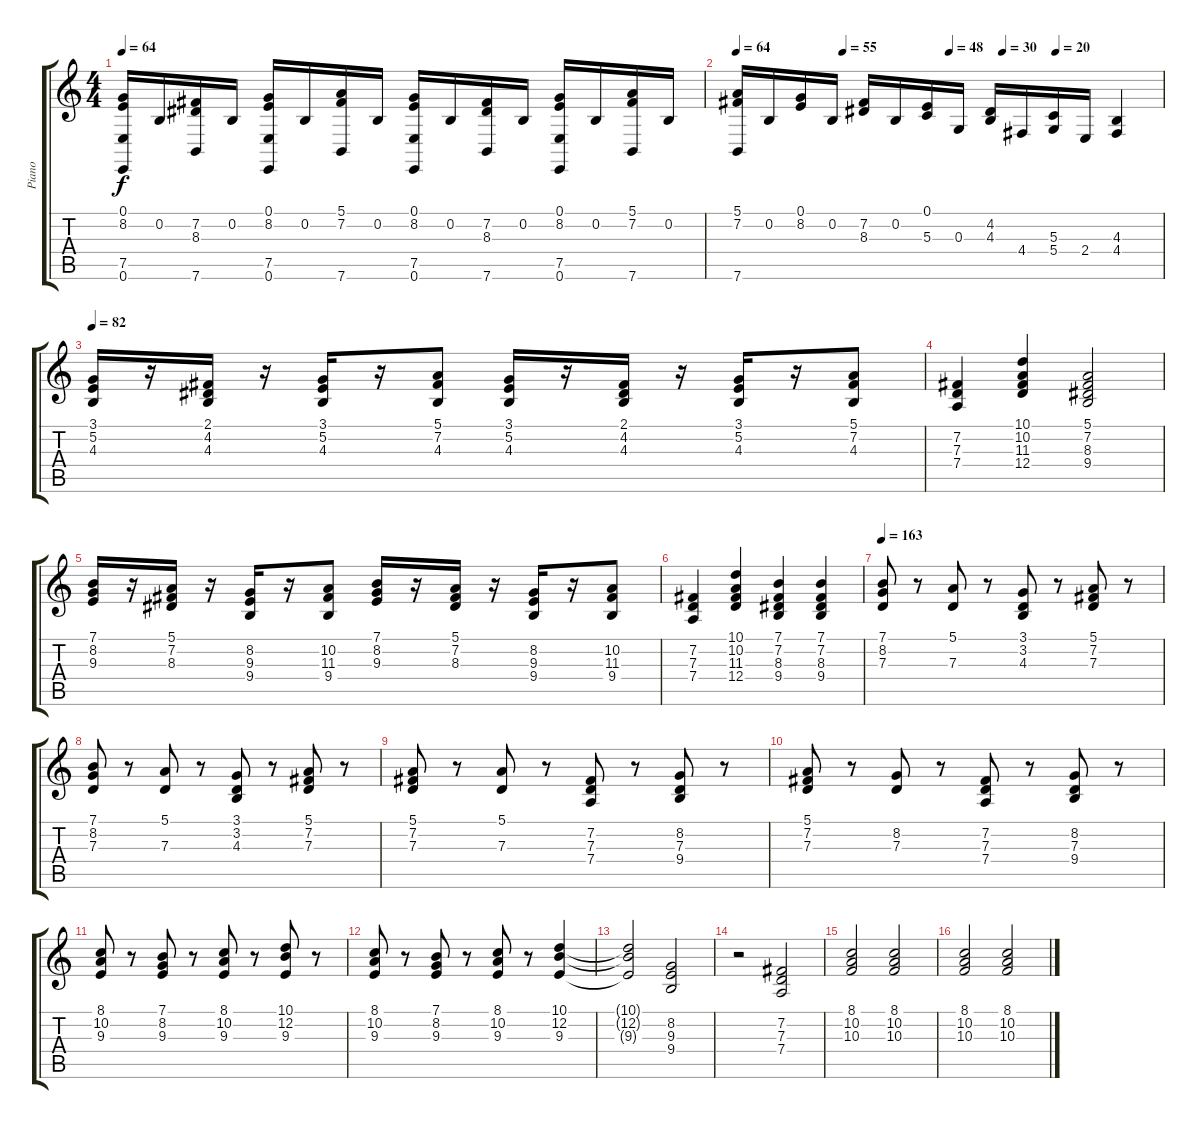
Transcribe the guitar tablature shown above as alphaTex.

\track ("Piano" "Piano") {instrument acousticgrandpiano}
\staff {score tabs}
\tuning (E4 B3 G3 D3 A2 E2) {hide}
\ts (4 4)
\tempo 64
\clef g2
\ks c
(0.1 8.2 7.5 0.6).16{dy f} 0.2.16 (7.2 8.3 7.6).16 0.2.16 (0.1 8.2 7.5 0.6).16 0.2.16 (5.1 7.2 7.6).16 0.2.16 (0.1 8.2 7.5 0.6).16 0.2.16 (7.2 8.3 7.6).16 0.2.16 (0.1 8.2 7.5 0.6).16 0.2.16 (5.1 7.2 7.6).16 0.2.16 |
\tempo 69
\tempo 64
\tempo (55 0.25)
\tempo (48 0.5)
\tempo (30 0.625)
\tempo (20 0.75)
(5.1 7.2 7.6).16 0.2.16 (0.1 8.2).16 0.2.16 (7.2 8.3).16 0.2.16 (0.1 5.3).16 0.3.16 (4.2 4.3).16 4.4.16 (5.3 5.4).16 2.4.16 (4.3 4.4).4 |
\tempo 82
(3.1 5.2 4.3).16 r.16 (2.1 4.2 4.3).16 r.16 (3.1 5.2 4.3).16 r.16 (5.1 7.2 4.3).8 (3.1 5.2 4.3).16 r.16 (2.1 4.2 4.3).16 r.16 (3.1 5.2 4.3).16 r.16 (5.1 7.2 4.3).8 |
(7.2 7.3 7.4).4 (10.1 10.2 11.3 12.4).4 (5.1 7.2 8.3 9.4).2 |
(7.1 8.2 9.3).16 r.16 (5.1 7.2 8.3).16 r.16 (8.2 9.3 9.4).16 r.16 (10.2 11.3 9.4).8 (7.1 8.2 9.3).16 r.16 (5.1 7.2 8.3).16 r.16 (8.2 9.3 9.4).16 r.16 (10.2 11.3 9.4).8 |
(7.2 7.3 7.4).4 (10.1 10.2 11.3 12.4).4 (7.1 7.2 8.3 9.4).4 (7.1 7.2 8.3 9.4).4 |
\tempo 163
(7.1 8.2 7.3).8 r.8 (5.1 7.3).8 r.8 (3.1 3.2 4.3).8 r.8 (5.1 7.2 7.3).8 r.8 |
(7.1 8.2 7.3).8 r.8 (5.1 7.3).8 r.8 (3.1 3.2 4.3).8 r.8 (5.1 7.2 7.3).8 r.8 |
(5.1 7.2 7.3).8 r.8 (5.1 7.3).8 r.8 (7.2 7.3 7.4).8 r.8 (8.2 7.3 9.4).8 r.8 |
(5.1 7.2 7.3).8 r.8 (8.2 7.3).8 r.8 (7.2 7.3 7.4).8 r.8 (8.2 7.3 9.4).8 r.8 |
(8.1 10.2 9.3).8 r.8 (7.1 8.2 9.3).8 r.8 (8.1 10.2 9.3).8 r.8 (10.1 12.2 9.3).8 r.8 |
(8.1 10.2 9.3).8 r.8 (7.1 8.2 9.3).8 r.8 (8.1 10.2 9.3).8 r.8 (10.1 12.2 9.3).4 |
(10.1{t} 12.2{t} 9.3{t}).2 (8.2 9.3 9.4).2 |
r.2 (7.2 7.3 7.4).2 |
(8.1 10.2 10.3).2 (8.1 10.2 10.3).2 |
(8.1 10.2 10.3).2 (8.1 10.2 10.3).2
